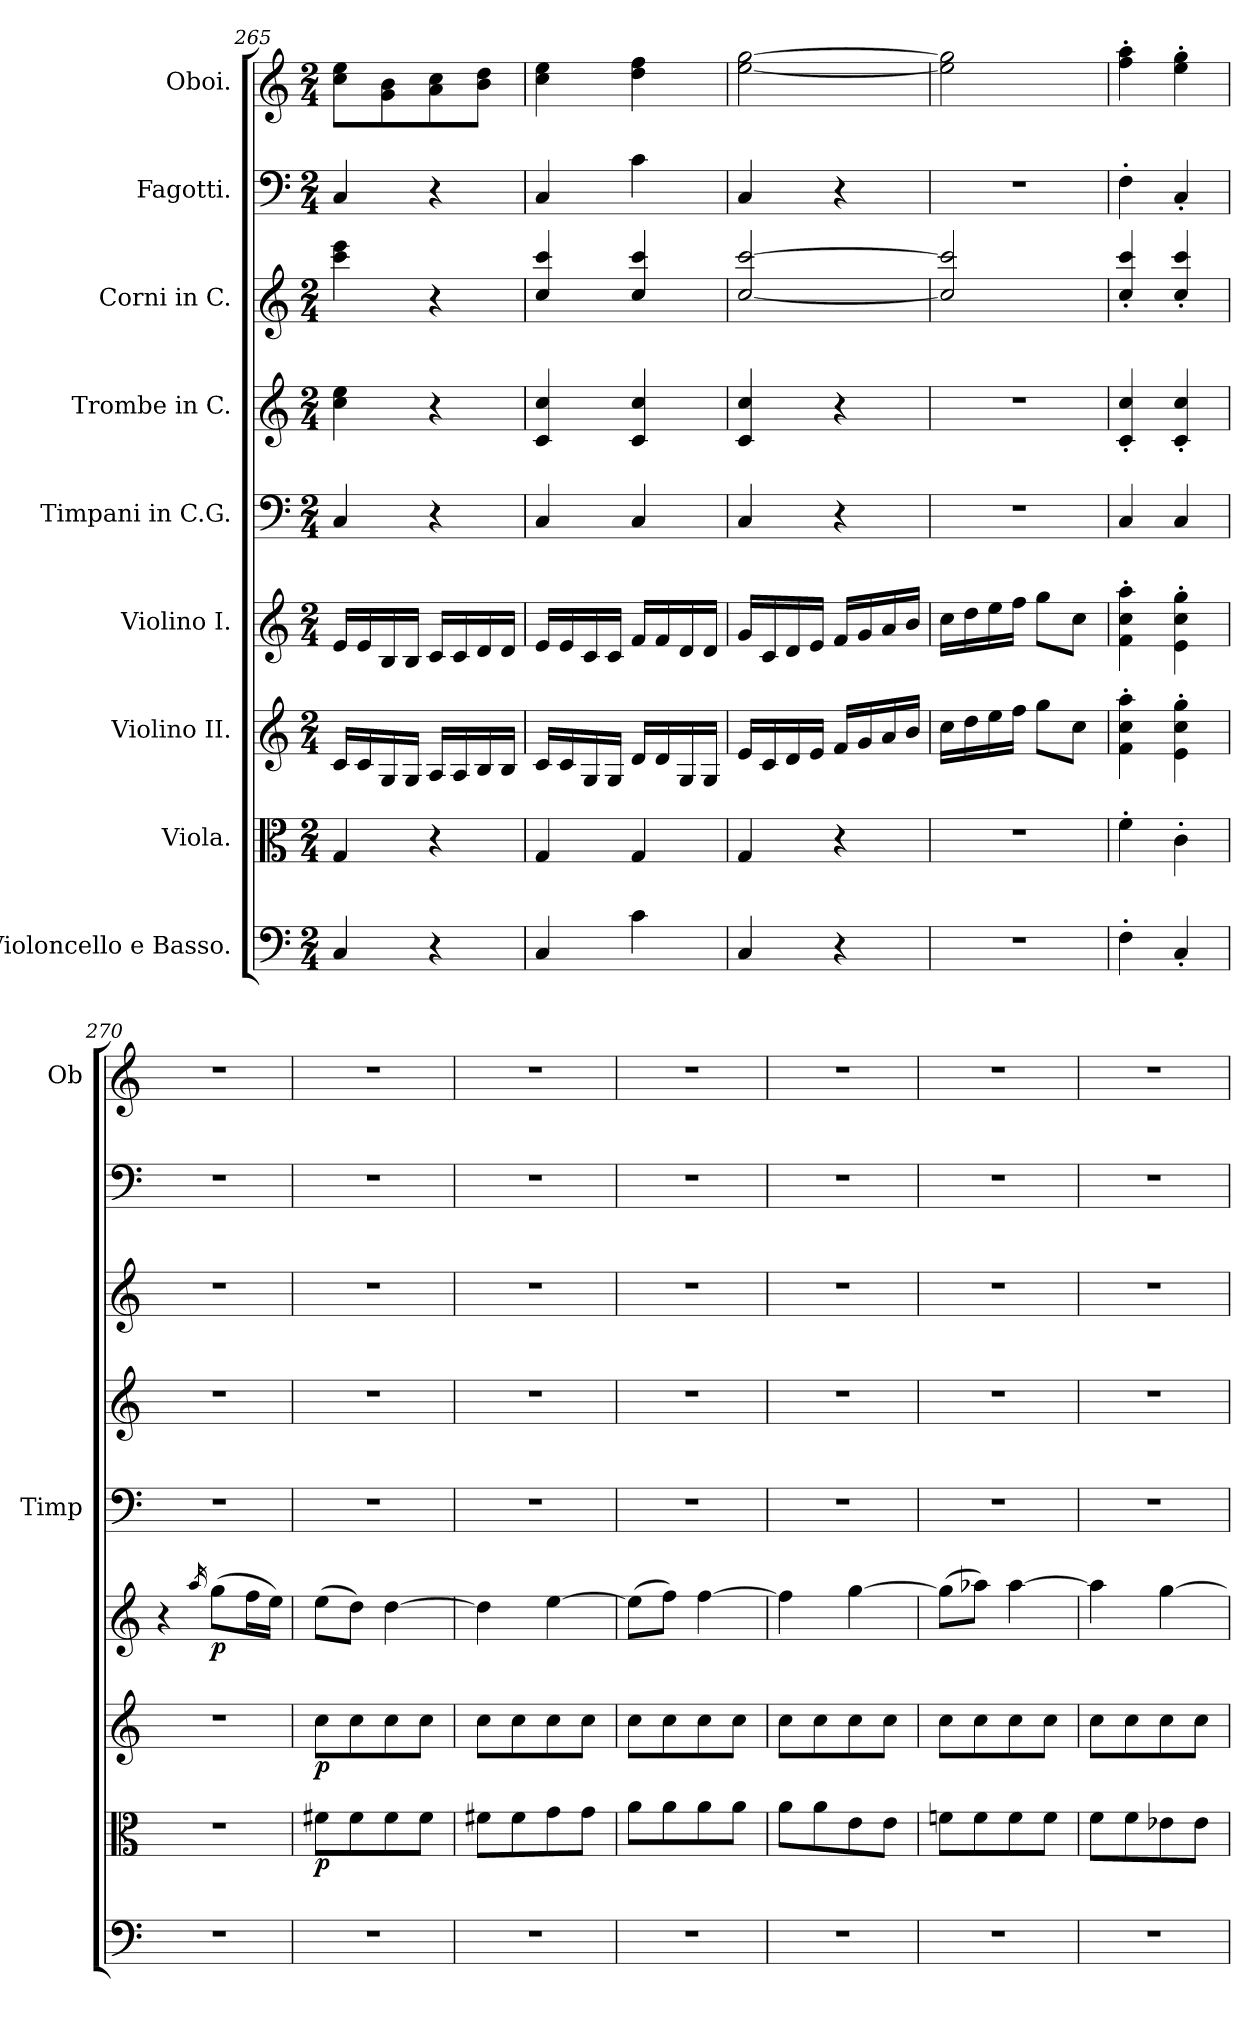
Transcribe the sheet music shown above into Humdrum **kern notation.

**kern	**kern	**dynam	**kern	**dynam	**kern	**dynam	**kern	**kern	**kern	**kern	**kern
*part9	*part8	*part8	*part7	*part7	*part6	*part6	*part5	*part4	*part3	*part2	*part1
*staff9	*staff8	*staff8	*staff7	*staff7	*staff6	*staff6	*staff5	*staff4	*staff3	*staff2	*staff1
*I"Violoncello e Basso.	*I"Viola.	*	*I"Violino II.	*	*I"Violino I.	*	*I"Timpani in C.G.	*I"Trombe in C.	*I"Corni in C.	*I"Fagotti.	*I"Oboi.
*	*	*	*	*	*	*	*I'Timp	*	*	*	*I'Ob
!!LO:LB:g=z
*clefF4	*clefC3	*	*clefG2	*	*clefG2	*	*clefF4	*clefG2	*clefG2	*clefF4	*clefG2
*	*	*	*	*	*	*	*	*	*ITrd7c12	*	*
*k[]	*k[]	*	*k[]	*	*k[]	*	*k[]	*k[]	*k[]	*k[]	*k[]
*M2/4	*M2/4	*	*M2/4	*	*M2/4	*	*M2/4	*M2/4	*M2/4	*M2/4	*M2/4
=265	=265	=265	=265	=265	=265	=265	=265	=265	=265	=265	=265
4C/	4G/	.	16c/LL	.	16e/LL	.	4C/	4cc\ 4ee\	4cc\ 4ee\	4C/	8cc\ 8ee\L
.	.	.	16c/	.	16e/	.	.	.	.	.	.
.	.	.	16G/	.	16B/	.	.	.	.	.	8g\ 8b\
.	.	.	16G/JJ	.	16B/JJ	.	.	.	.	.	.
4r	4r	.	16A/LL	.	16c/LL	.	4r	4r	4r	4r	8a\ 8cc\
.	.	.	16A/	.	16c/	.	.	.	.	.	.
.	.	.	16B/	.	16d/	.	.	.	.	.	8b\ 8dd\J
.	.	.	16B/JJ	.	16d/JJ	.	.	.	.	.	.
=266	=266	=266	=266	=266	=266	=266	=266	=266	=266	=266	=266
4C/	4G/	.	16c/LL	.	16e/LL	.	4C/	4c/ 4cc/	4c/ 4cc/	4C/	4cc\ 4ee\
.	.	.	16c/	.	16e/	.	.	.	.	.	.
.	.	.	16G/	.	16c/	.	.	.	.	.	.
.	.	.	16G/JJ	.	16c/JJ	.	.	.	.	.	.
4c\	4G/	.	16d/LL	.	16f/LL	.	4C/	4c/ 4cc/	4c/ 4cc/	4c\	4dd\ 4ff\
.	.	.	16d/	.	16f/	.	.	.	.	.	.
.	.	.	16G/	.	16d/	.	.	.	.	.	.
.	.	.	16G/JJ	.	16d/JJ	.	.	.	.	.	.
=267	=267	=267	=267	=267	=267	=267	=267	=267	=267	=267	=267
4C/	4G/	.	16e/LL	.	16g/LL	.	4C/	4c/ 4cc/	[2c/ [2cc/	4C/	[2ee\ [2gg\
.	.	.	16c/	.	16c/	.	.	.	.	.	.
.	.	.	16d/	.	16d/	.	.	.	.	.	.
.	.	.	16e/JJ	.	16e/JJ	.	.	.	.	.	.
4r	4r	.	16f/LL	.	16f/LL	.	4r	4r	.	4r	.
.	.	.	16g/	.	16g/	.	.	.	.	.	.
.	.	.	16a/	.	16a/	.	.	.	.	.	.
.	.	.	16b/JJ	.	16b/JJ	.	.	.	.	.	.
=268	=268	=268	=268	=268	=268	=268	=268	=268	=268	=268	=268
2r	2r	.	16cc\LL	.	16cc\LL	.	2r	2r	2c/] 2cc/]	2r	2ee\] 2gg\]
.	.	.	16dd\	.	16dd\	.	.	.	.	.	.
.	.	.	16ee\	.	16ee\	.	.	.	.	.	.
.	.	.	16ff\JJ	.	16ff\JJ	.	.	.	.	.	.
.	.	.	8gg\L	.	8gg\L	.	.	.	.	.	.
.	.	.	8cc\J	.	8cc\J	.	.	.	.	.	.
=269	=269	=269	=269	=269	=269	=269	=269	=269	=269	=269	=269
4F'\	4f'\	.	4f\' 4cc\' 4aa\'	.	4f\' 4cc\' 4aa\'	.	4C/	4c/' 4cc/'	4c/' 4cc/'	4F'\	4ff\' 4aa\'
4C'/	4c'\	.	4e\' 4cc\' 4gg\'	.	4e\' 4cc\' 4gg\'	.	4C/	4c/' 4cc/'	4c/' 4cc/'	4C'/	4ee\' 4gg\'
=270	=270	=270	=270	=270	=270	=270	=270	=270	=270	=270	=270
2r	2r	.	2r	.	4r	.	2r	2r	2r	2r	2r
.	.	.	.	.	16qaa/	.	.	.	.	.	.
!	!	!	!	!	!	!LO:DY:b	!	!	!	!	!
.	.	.	.	.	(8gg\L	p	.	.	.	.	.
.	.	.	.	.	16ff\L	.	.	.	.	.	.
.	.	.	.	.	16ee\JJ)	.	.	.	.	.	.
=271	=271	=271	=271	=271	=271	=271	=271	=271	=271	=271	=271
!	!	!LO:DY:b	!	!LO:DY:b	!	!	!	!	!	!	!
2r	8f#X\L	p	8cc\L	p	(8ee\L	.	2r	2r	2r	2r	2r
.	8f#\	.	8cc\	.	8dd\J)	.	.	.	.	.	.
.	8f#\	.	8cc\	.	[4dd\	.	.	.	.	.	.
.	8f#\J	.	8cc\J	.	.	.	.	.	.	.	.
=272	=272	=272	=272	=272	=272	=272	=272	=272	=272	=272	=272
2r	8f#X\L	.	8cc\L	.	4dd\]	.	2r	2r	2r	2r	2r
.	8f#\	.	8cc\	.	.	.	.	.	.	.	.
.	8g\	.	8cc\	.	[4ee\	.	.	.	.	.	.
.	8g\J	.	8cc\J	.	.	.	.	.	.	.	.
=273	=273	=273	=273	=273	=273	=273	=273	=273	=273	=273	=273
2r	8a\L	.	8cc\L	.	(8ee\L]	.	2r	2r	2r	2r	2r
.	8a\	.	8cc\	.	8ff\J)	.	.	.	.	.	.
.	8a\	.	8cc\	.	[4ff\	.	.	.	.	.	.
.	8a\J	.	8cc\J	.	.	.	.	.	.	.	.
=274	=274	=274	=274	=274	=274	=274	=274	=274	=274	=274	=274
2r	8a\L	.	8cc\L	.	4ff\]	.	2r	2r	2r	2r	2r
.	8a\	.	8cc\	.	.	.	.	.	.	.	.
.	8e\	.	8cc\	.	[4gg\	.	.	.	.	.	.
.	8e\J	.	8cc\J	.	.	.	.	.	.	.	.
=275	=275	=275	=275	=275	=275	=275	=275	=275	=275	=275	=275
2r	8fn\L	.	8cc\L	.	(8gg\L]	.	2r	2r	2r	2r	2r
.	8f\	.	8cc\	.	8aa-X\J)	.	.	.	.	.	.
.	8f\	.	8cc\	.	[4aa-\	.	.	.	.	.	.
.	8f\J	.	8cc\J	.	.	.	.	.	.	.	.
=276	=276	=276	=276	=276	=276	=276	=276	=276	=276	=276	=276
2r	8f\L	.	8cc\L	.	4aa-\]	.	2r	2r	2r	2r	2r
.	8f\	.	8cc\	.	.	.	.	.	.	.	.
.	8e-X\	.	8cc\	.	[4gg\	.	.	.	.	.	.
.	8e-\J	.	8cc\J	.	.	.	.	.	.	.	.
=	=	=	=	=	=	=	=	=	=	=	=
*-	*-	*-	*-	*-	*-	*-	*-	*-	*-	*-	*-
